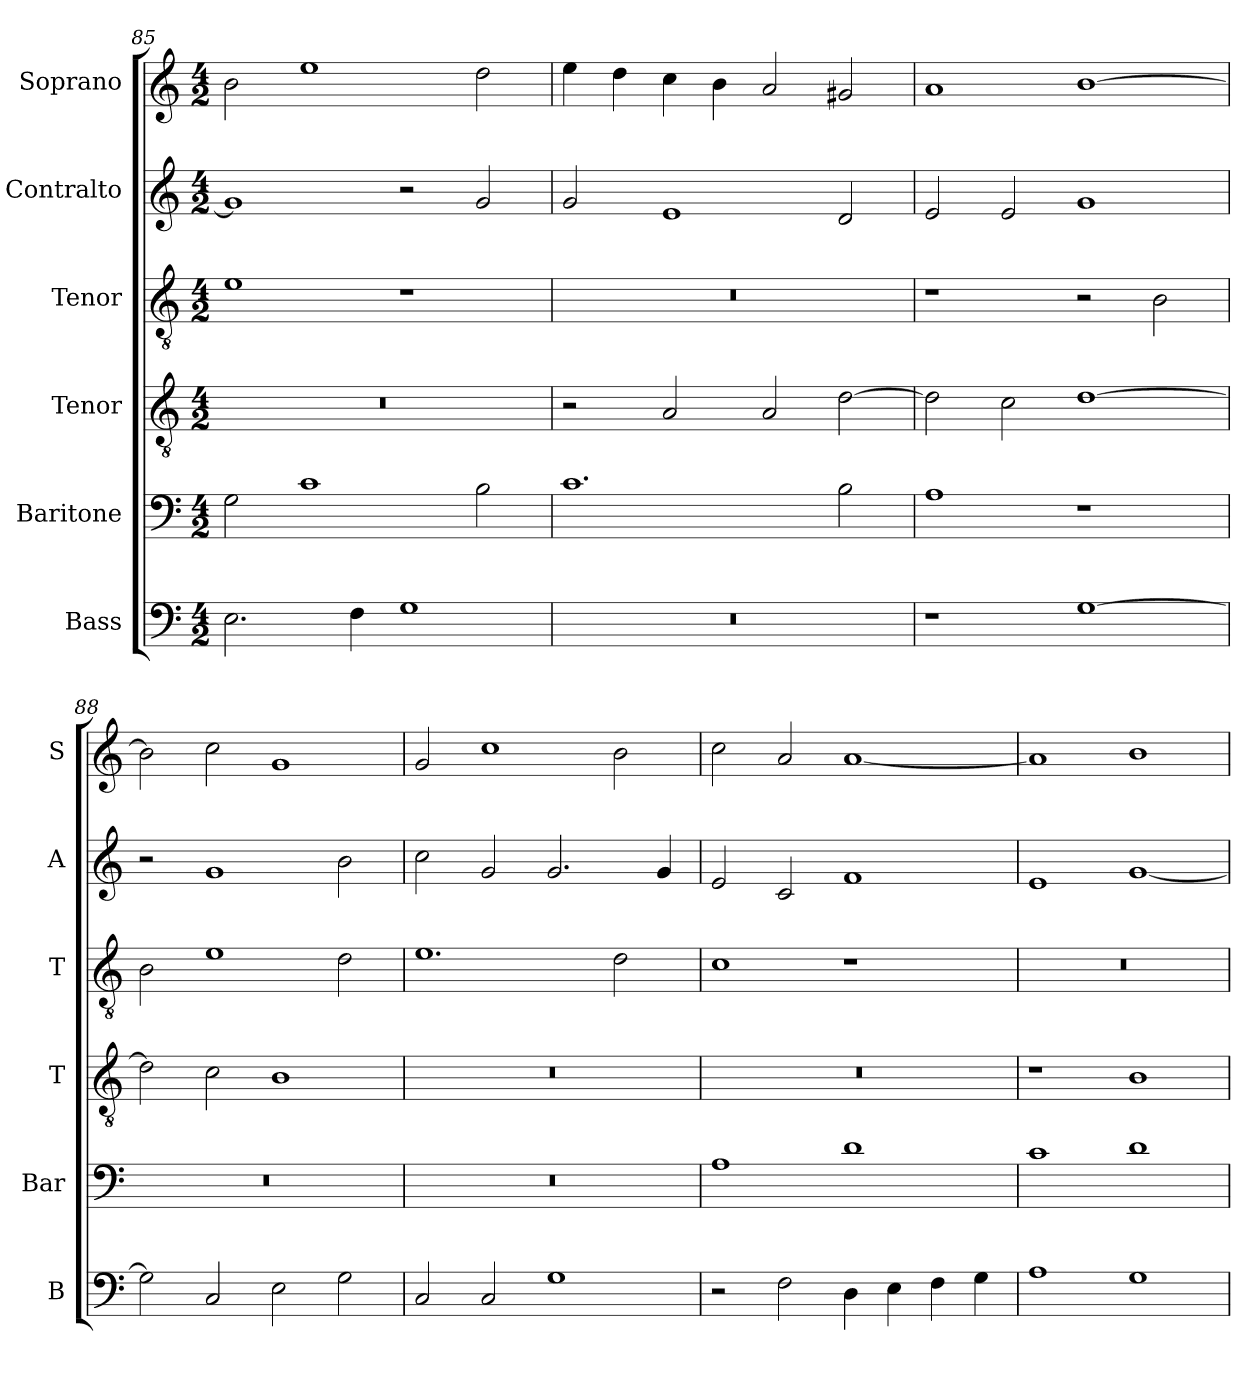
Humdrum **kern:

**kern	**kern	**kern	**kern	**kern	**kern
*part6	*part5	*part4	*part3	*part2	*part1
*staff6	*staff5	*staff4	*staff3	*staff2	*staff1
*I"Bass	*I"Baritone	*I"Tenor	*I"Tenor	*I"Contralto	*I"Soprano
*I'B	*I'Bar	*I'T	*I'T	*I'A	*I'S
*clefF4	*clefF4	*clefGv2	*clefGv2	*clefG2	*clefG2
*k[]	*k[]	*k[]	*k[]	*k[]	*k[]
*G:mix	*G:mix	*G:mix	*G:mix	*G:mix	*G:mix
*M4/2	*M4/2	*M4/2	*M4/2	*M4/2	*M4/2
=85	=85	=85	=85	=85	=85
2.E	2G	0r	1e	1g]	2b
.	1c	.	.	.	1ee
4F	.	.	.	.	.
1G	.	.	1r	2r	.
.	2B	.	.	2g	2dd
=86	=86	=86	=86	=86	=86
0r	1.c	2r	0r	2g	4ee
.	.	.	.	.	4dd
.	.	2A	.	1e	4cc
.	.	.	.	.	4b
.	.	2A	.	.	2a
.	2B	[2d	.	2d	2g#X
=87	=87	=87	=87	=87	=87
1r	1A	2d]	1r	2e	1a
.	.	2c	.	2e	.
[1G	1r	[1d	2r	1g	[1b
.	.	.	2B	.	.
=88	=88	=88	=88	=88	=88
2G]	0r	2d]	2B	2r	2b]
2C	.	2c	1e	1g	2cc
2E	.	1B	.	.	1g
2G	.	.	2d	2b	.
=89	=89	=89	=89	=89	=89
2C	0r	0r	1.e	2cc	2g
2C	.	.	.	2g	1cc
1G	.	.	.	2.g	.
.	.	.	2d	.	2b
.	.	.	.	4g	.
=90	=90	=90	=90	=90	=90
2r	1A	0r	1c	2e	2cc
2F	.	.	.	2c	2a
4D	1d	.	1r	1f	[1a
4E	.	.	.	.	.
4F	.	.	.	.	.
4G	.	.	.	.	.
=91	=91	=91	=91	=91	=91
1A	1c	1r	0r	1e	1a]
1G	1d	1B	.	[1g	1b
=	=	=	=	=	=
*-	*-	*-	*-	*-	*-
